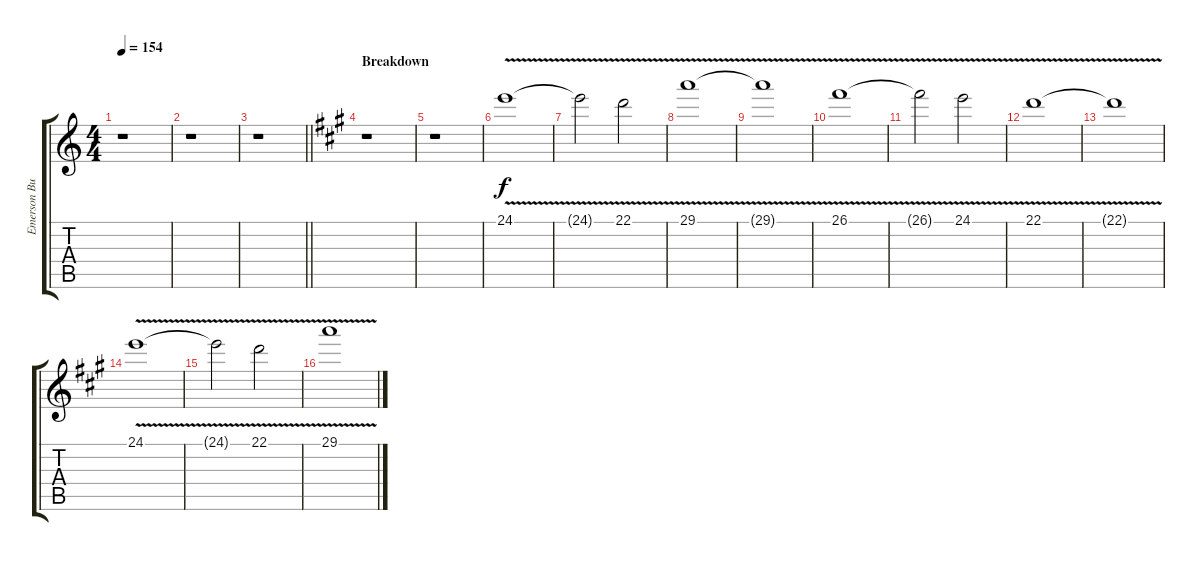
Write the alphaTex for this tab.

\track ("Emerson Burton (Keyboard)" "Emerson Bu") {instrument pad4choir}
\staff {score tabs}
\tuning (E4 B3 G3 D3 A2 E2) {hide}
\ts (4 4)
\tempo 154
\clef g2
\ks c
r.1{dy f} |
r.1 |
\barLineRight lightlight
r.1 |
\section ("" "Breakdown")
\ks a
r.1 |
r.1 |
24.1{v}.1 |
24.1{t}.2 22.1{v}.2 |
29.1{v}.1 |
29.1{t}.1 |
26.1{v}.1 |
26.1{t}.2 24.1{v}.2 |
22.1{v}.1 |
22.1{t}.1 |
24.1{v}.1 |
24.1{t}.2 22.1{v}.2 |
29.1{v}.1
